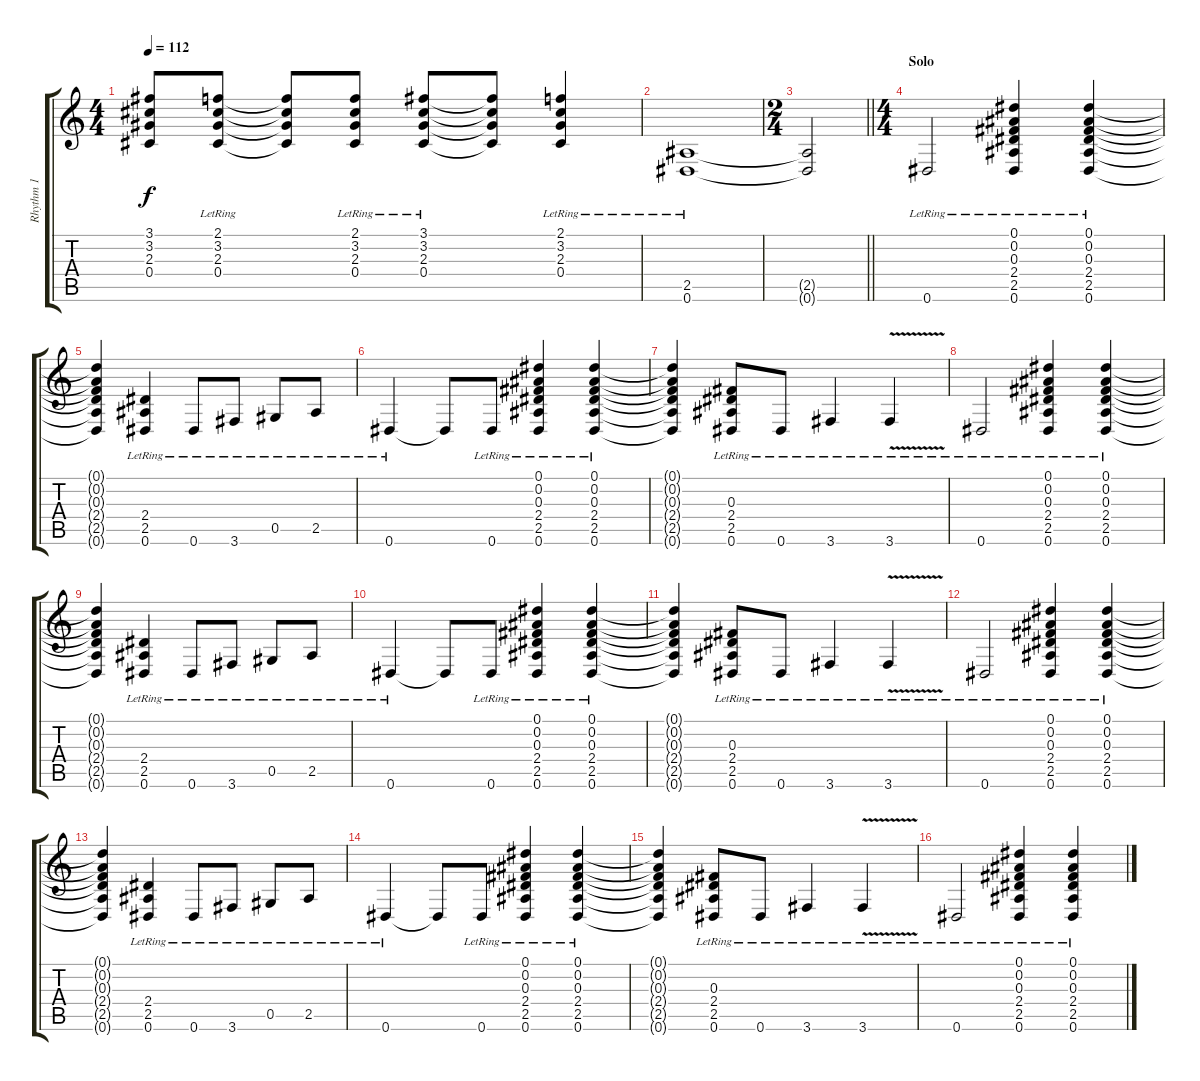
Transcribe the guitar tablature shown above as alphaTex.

\track ("Rhythm 1" "Rhythm 1") {instrument acousticguitarsteel}
\staff {score tabs}
\tuning (Eb4 Bb3 Gb3 Db3 Ab2 Eb2) {hide}
\ts (4 4)
\tempo 112
\clef g2
\ks c
(3.1{t} 3.2{t} 2.3{t} 0.4{t}).8{dy f} (2.1{lr} 3.2{lr} 2.3{lr} 0.4{lr}).8 (2.1{t} 3.2{t} 2.3{t} 0.4{t}).8 (2.1{lr} 3.2{lr} 2.3{lr} 0.4{lr}).8 (3.1{lr} 3.2{lr} 2.3{lr} 0.4{lr}).8 (3.1{t} 3.2{t} 2.3{t} 0.4{t}).8 (2.1{lr} 3.2{lr} 2.3{lr} 0.4{lr}).4 |
(2.5{lr} 0.6{lr}).1 |
\ts (2 4)
\barLineRight lightlight
(2.5{t} 0.6{t}).2 |
\ts (4 4)
\section ("" "Solo")
0.6{lr}.2 (0.1{lr} 0.2{lr} 0.3{lr} 2.4{lr} 2.5{lr} 0.6{lr}).4 (0.1{lr} 0.2{lr} 0.3{lr} 2.4{lr} 2.5{lr} 0.6{lr}).4 |
(0.1{t} 0.2{t} 0.3{t} 2.4{t} 2.5{t} 0.6{t}).4 (2.4{lr} 2.5{lr} 0.6{lr}).4 0.6{lr}.8 3.6{lr}.8 0.5{lr}.8 2.5{lr}.8 |
0.6{lr}.4 0.6{t}.8 0.6{lr}.8 (0.1{lr} 0.2{lr} 0.3{lr} 2.4{lr} 2.5{lr} 0.6{lr}).4 (0.1{lr} 0.2{lr} 0.3{lr} 2.4{lr} 2.5{lr} 0.6{lr}).4 |
(0.1{t} 0.2{t} 0.3{t} 2.4{t} 2.5{t} 0.6{t}).4 (0.3{lr} 2.4{lr} 2.5{lr} 0.6{lr}).8 0.6{lr}.8 3.6{lr}.4 3.6{v lr}.4 |
0.6{lr}.2 (0.1{lr} 0.2{lr} 0.3{lr} 2.4{lr} 2.5{lr} 0.6{lr}).4 (0.1{lr} 0.2{lr} 0.3{lr} 2.4{lr} 2.5{lr} 0.6{lr}).4 |
(0.1{t} 0.2{t} 0.3{t} 2.4{t} 2.5{t} 0.6{t}).4 (2.4{lr} 2.5{lr} 0.6{lr}).4 0.6{lr}.8 3.6{lr}.8 0.5{lr}.8 2.5{lr}.8 |
0.6{lr}.4 0.6{t}.8 0.6{lr}.8 (0.1{lr} 0.2{lr} 0.3{lr} 2.4{lr} 2.5{lr} 0.6{lr}).4 (0.1{lr} 0.2{lr} 0.3{lr} 2.4{lr} 2.5{lr} 0.6{lr}).4 |
(0.1{t} 0.2{t} 0.3{t} 2.4{t} 2.5{t} 0.6{t}).4 (0.3{lr} 2.4{lr} 2.5{lr} 0.6{lr}).8 0.6{lr}.8 3.6{lr}.4 3.6{v lr}.4 |
0.6{lr}.2 (0.1{lr} 0.2{lr} 0.3{lr} 2.4{lr} 2.5{lr} 0.6{lr}).4 (0.1{lr} 0.2{lr} 0.3{lr} 2.4{lr} 2.5{lr} 0.6{lr}).4 |
(0.1{t} 0.2{t} 0.3{t} 2.4{t} 2.5{t} 0.6{t}).4 (2.4{lr} 2.5{lr} 0.6{lr}).4 0.6{lr}.8 3.6{lr}.8 0.5{lr}.8 2.5{lr}.8 |
0.6{lr}.4 0.6{t}.8 0.6{lr}.8 (0.1{lr} 0.2{lr} 0.3{lr} 2.4{lr} 2.5{lr} 0.6{lr}).4 (0.1{lr} 0.2{lr} 0.3{lr} 2.4{lr} 2.5{lr} 0.6{lr}).4 |
(0.1{t} 0.2{t} 0.3{t} 2.4{t} 2.5{t} 0.6{t}).4 (0.3{lr} 2.4{lr} 2.5{lr} 0.6{lr}).8 0.6{lr}.8 3.6{lr}.4 3.6{v lr}.4 |
0.6{lr}.2 (0.1{lr} 0.2{lr} 0.3{lr} 2.4{lr} 2.5{lr} 0.6{lr}).4 (0.1{lr} 0.2{lr} 0.3{lr} 2.4{lr} 2.5{lr} 0.6{lr}).4
